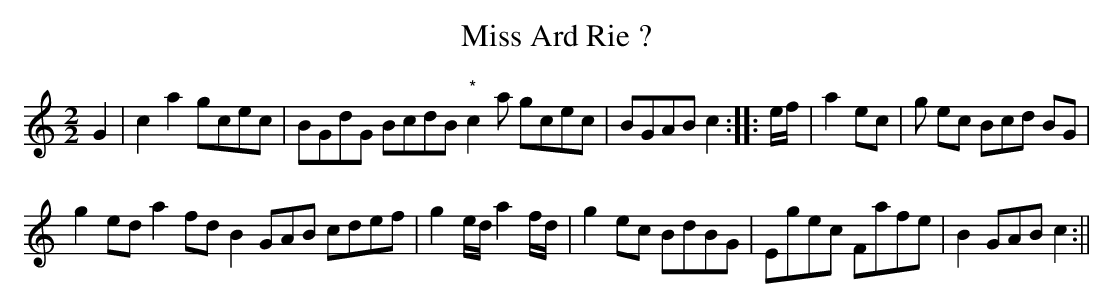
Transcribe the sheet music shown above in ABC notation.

X:1
T:Miss Ard Rie ?
M:2/2
L:1/8
K:C major
G2|c2a2gcec|BGdG BcdB "*"c2 a gcec|BGAB c2:||: e/2f/2|a2 ec|g ec Bcd BG|
g2
eda2fdB2GAB cdef|g2e/2d/2a2f/2d/2|g2ec BdBG|Egec Fafe|B2GABc2:||
